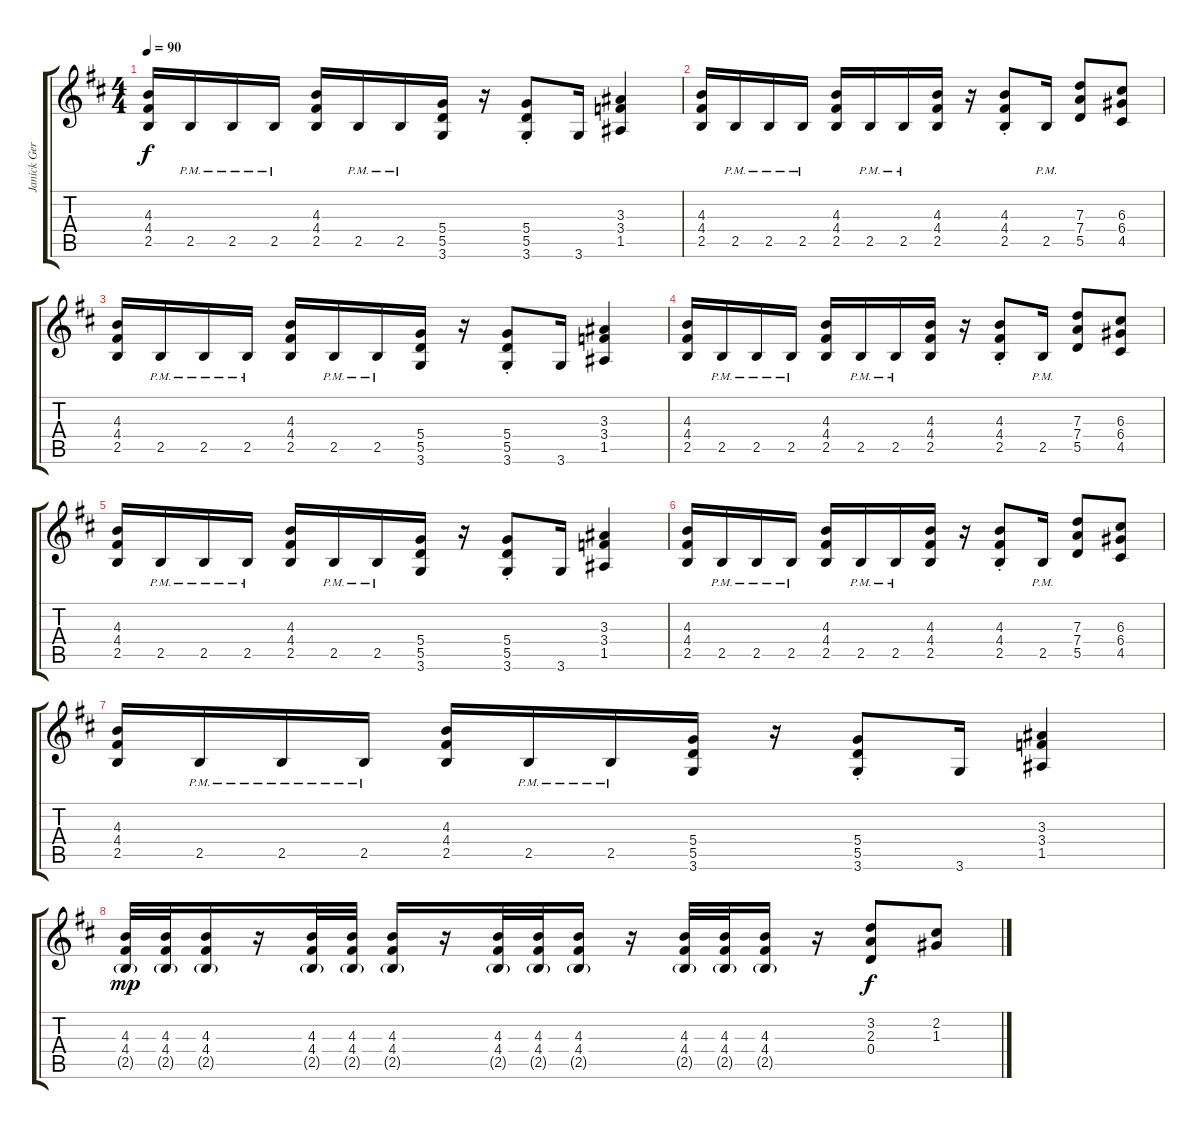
\track ("Janick Gers" "Janick Ger") {instrument acousticguitarnylon}
\staff {score tabs}
\tuning (E4 B3 G3 D3 A2 E2) {hide}
\ts (4 4)
\tempo 90
\clef g2
\ks d
(4.3 4.4 2.5).16{dy f} 2.5{pm}.16 2.5{pm}.16 2.5{pm}.16 (4.3 4.4 2.5).16 2.5{pm}.16 2.5{pm}.16 (5.4 5.5 3.6).16 r.16 (5.4{st} 5.5{st} 3.6{st}).8 3.6.16 (3.3 3.4 1.5).4 |
(4.3 4.4 2.5).16 2.5{pm}.16 2.5{pm}.16 2.5{pm}.16 (4.3 4.4 2.5).16 2.5{pm}.16 2.5{pm}.16 (4.3 4.4 2.5).16 r.16 (4.3{st} 4.4{st} 2.5{st}).8 2.5{pm}.16 (7.3 7.4 5.5).8 (6.3 6.4 4.5).8 |
(4.3 4.4 2.5).16 2.5{pm}.16 2.5{pm}.16 2.5{pm}.16 (4.3 4.4 2.5).16 2.5{pm}.16 2.5{pm}.16 (5.4 5.5 3.6).16 r.16 (5.4{st} 5.5{st} 3.6{st}).8 3.6.16 (3.3 3.4 1.5).4 |
(4.3 4.4 2.5).16 2.5{pm}.16 2.5{pm}.16 2.5{pm}.16 (4.3 4.4 2.5).16 2.5{pm}.16 2.5{pm}.16 (4.3 4.4 2.5).16 r.16 (4.3{st} 4.4{st} 2.5{st}).8 2.5{pm}.16 (7.3 7.4 5.5).8 (6.3 6.4 4.5).8 |
(4.3 4.4 2.5).16 2.5{pm}.16 2.5{pm}.16 2.5{pm}.16 (4.3 4.4 2.5).16 2.5{pm}.16 2.5{pm}.16 (5.4 5.5 3.6).16 r.16 (5.4{st} 5.5{st} 3.6{st}).8 3.6.16 (3.3 3.4 1.5).4 |
(4.3 4.4 2.5).16 2.5{pm}.16 2.5{pm}.16 2.5{pm}.16 (4.3 4.4 2.5).16 2.5{pm}.16 2.5{pm}.16 (4.3 4.4 2.5).16 r.16 (4.3{st} 4.4{st} 2.5{st}).8 2.5{pm}.16 (7.3 7.4 5.5).8 (6.3 6.4 4.5).8 |
(4.3 4.4 2.5).16 2.5{pm}.16 2.5{pm}.16 2.5{pm}.16 (4.3 4.4 2.5).16 2.5{pm}.16 2.5{pm}.16 (5.4 5.5 3.6).16 r.16 (5.4{st} 5.5{st} 3.6{st}).8 3.6.16 (3.3 3.4 1.5).4 |
(4.3 4.4 2.5{g}).32{dy mp} (4.3 4.4 2.5{g}).32 (4.3 4.4 2.5{g}).16 r.16 (4.3 4.4 2.5{g}).32 (4.3 4.4 2.5{g}).32 (4.3 4.4 2.5{g}).16 r.16 (4.3 4.4 2.5{g}).32 (4.3 4.4 2.5{g}).32 (4.3 4.4 2.5{g}).16 r.16 (4.3 4.4 2.5{g}).32 (4.3 4.4 2.5{g}).32 (4.3 4.4 2.5{g}).16 r.16 (3.2 2.3 0.4).8{dy f} (2.2 1.3).8
